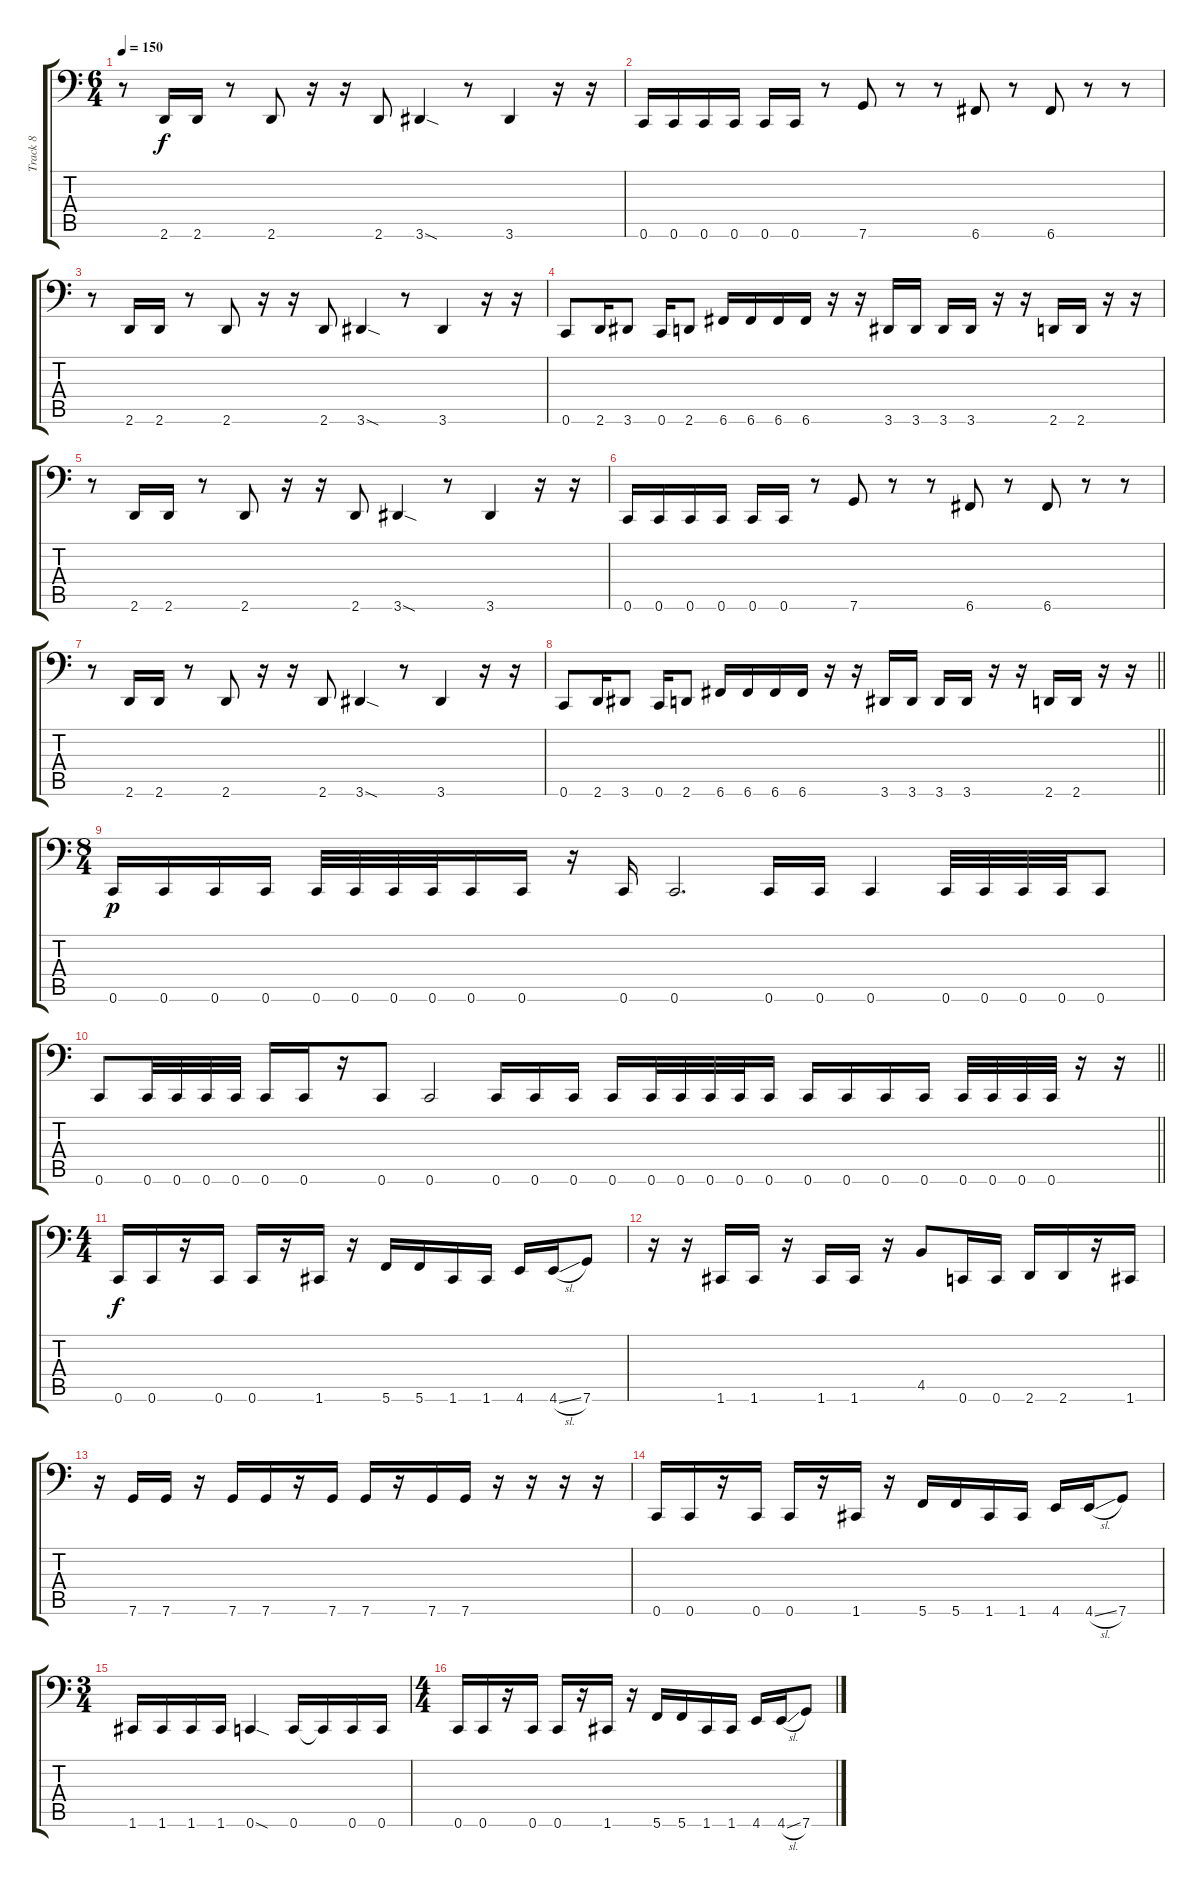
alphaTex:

\track ("Track 8" "Track 8") {instrument electricbasspick}
\staff {score tabs}
\tuning (D3 A2 F2 C2 G1 C1) {hide}
\ts (6 4)
\tempo 150
\clef f4
\ks c
r.8{dy f} 2.6.16 2.6.16 r.8 2.6.8 r.16 r.16 2.6.8 3.6{sod}.4 r.8 3.6.4 r.16 r.16 |
0.6.16 0.6.16 0.6.16 0.6.16 0.6.16 0.6.16 r.8 7.6.8 r.8 r.8 6.6.8 r.8 6.6.8 r.8 r.8 |
r.8 2.6.16 2.6.16 r.8 2.6.8 r.16 r.16 2.6.8 3.6{sod}.4 r.8 3.6.4 r.16 r.16 |
0.6.8 2.6.16 3.6.8 0.6.16 2.6.8 6.6.16 6.6.16 6.6.16 6.6.16 r.16 r.16 3.6.16 3.6.16 3.6.16 3.6.16 r.16 r.16 2.6.16 2.6.16 r.16 r.16 |
r.8 2.6.16 2.6.16 r.8 2.6.8 r.16 r.16 2.6.8 3.6{sod}.4 r.8 3.6.4 r.16 r.16 |
0.6.16 0.6.16 0.6.16 0.6.16 0.6.16 0.6.16 r.8 7.6.8 r.8 r.8 6.6.8 r.8 6.6.8 r.8 r.8 |
r.8 2.6.16 2.6.16 r.8 2.6.8 r.16 r.16 2.6.8 3.6{sod}.4 r.8 3.6.4 r.16 r.16 |
\barLineRight lightlight
0.6.8 2.6.16 3.6.8 0.6.16 2.6.8 6.6.16 6.6.16 6.6.16 6.6.16 r.16 r.16 3.6.16 3.6.16 3.6.16 3.6.16 r.16 r.16 2.6.16 2.6.16 r.16 r.16 |
\ts (8 4)
0.6.16{dy p volume 16} 0.6.16 0.6.16 0.6.16 0.6.32 0.6.32 0.6.32 0.6.32 0.6.16 0.6.16 r.16 0.6.16 0.6.2{d} 0.6.16 0.6.16 0.6.4 0.6.32 0.6.32 0.6.32 0.6.32 0.6.8 |
\barLineRight lightlight
0.6.8 0.6.32 0.6.32 0.6.32 0.6.32 0.6.16 0.6.16 r.16 0.6.8 0.6.2 0.6.16 0.6.16 0.6.16 0.6.16 0.6.32 0.6.32 0.6.32 0.6.32 0.6.16 0.6.16 0.6.16 0.6.16 0.6.16 0.6.32 0.6.32 0.6.32 0.6.32 r.16 r.16 |
\ts (4 4)
0.6.16{dy f volume 13} 0.6.16 r.16 0.6.16 0.6.16 r.16 1.6.16 r.16 5.6.16 5.6.16 1.6.16 1.6.16 4.6.16 4.6{sl}.16 7.6.8 |
r.16 r.16 1.6.16 1.6.16 r.16 1.6.16 1.6.16 r.16 4.5.8 0.6.16 0.6.16 2.6.16 2.6.16 r.16 1.6.16 |
r.16 7.6.16 7.6.16 r.16 7.6.16 7.6.16 r.16 7.6.16 7.6.16 r.16 7.6.16 7.6.16 r.16 r.16 r.16 r.16 |
0.6.16 0.6.16 r.16 0.6.16 0.6.16 r.16 1.6.16 r.16 5.6.16 5.6.16 1.6.16 1.6.16 4.6.16 4.6{sl}.16 7.6.8 |
\ts (3 4)
1.6.16 1.6.16 1.6.16 1.6.16 0.6{sod}.4 0.6.16 0.6{t}.16 0.6.16 0.6.16 |
\ts (4 4)
0.6.16 0.6.16 r.16 0.6.16 0.6.16 r.16 1.6.16 r.16 5.6.16 5.6.16 1.6.16 1.6.16 4.6.16 4.6{sl}.16 7.6.8
